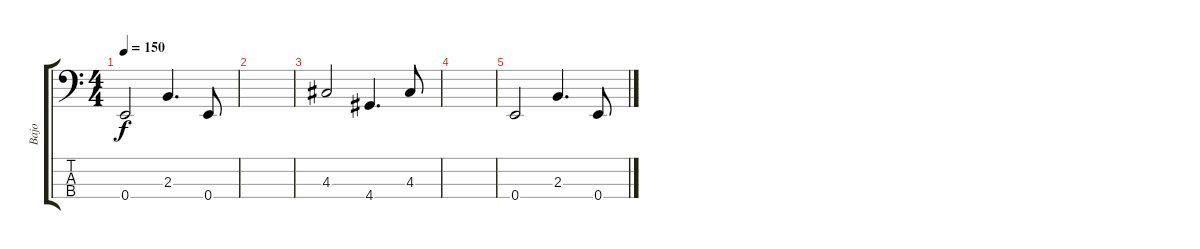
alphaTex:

\track ("Bajo" "Bajo") {instrument electricbassfinger}
\staff {score tabs}
\tuning (G2 D2 A1 E1) {hide}
\ts (4 4)
\tempo 150
\clef f4
\ks c
0.4.2{dy f} 2.3.4{d} 0.4.8 |
|
4.3.2 4.4.4{d} 4.3.8 |
|
0.4.2 2.3.4{d} 0.4.8
